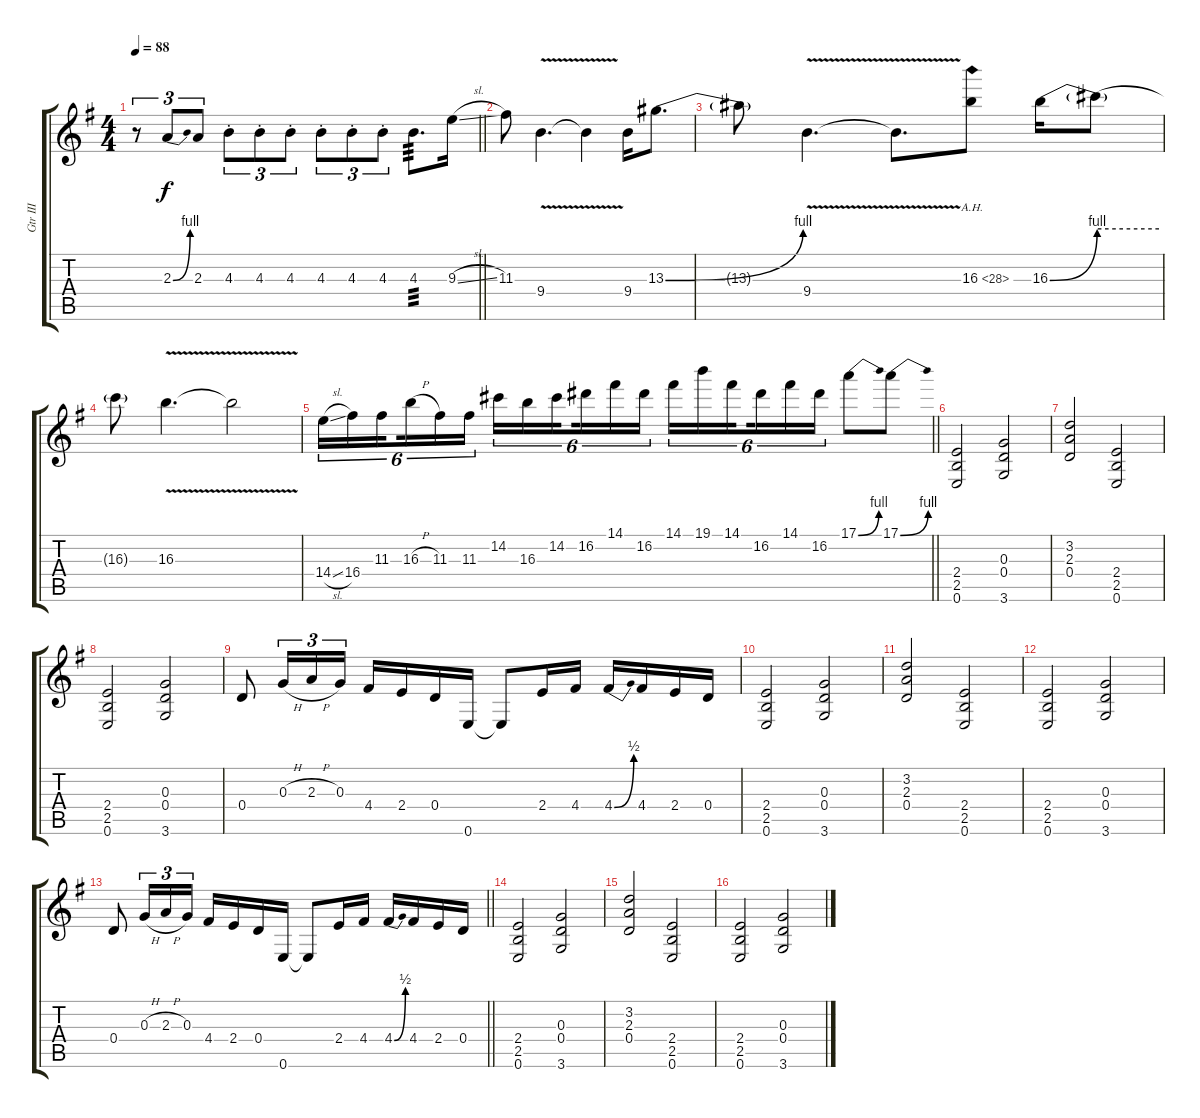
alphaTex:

\track ("Gtr III" "Gtr III") {instrument overdrivenguitar}
\staff {score tabs}
\tuning (E4 B3 G3 D3 A2 E2) {hide}
\ts (4 4)
\tempo 88
\clef g2
\barLineRight lightlight
\ks g
r.8{tu (3 2) dy f} 2.3{be (bend 0 0 60 4)}.8{tu (3 2)} 2.3.8{tu (3 2)} 4.3{st}.8{tu (3 2)} 4.3{st}.8{tu (3 2)} 4.3{st}.8{tu (3 2)} 4.3{st}.8{tu (3 2)} 4.3{st}.8{tu (3 2)} 4.3{st}.8{tu (3 2)} 4.3.8{d tp 3} 9.3{sl}.16 |
11.3.8 9.4{v}.4{d} 9.4{v t}.4 9.4.16 13.3{be (bend 0 0 60 4)}.8{d} |
13.3{t}.8 9.4{v}.4{d} 9.4{v t}.8{d} 16.3{ah 12}.8 16.3{be (bend 0 0 60 4)}.16 16.3{be (hold 0 4 60 4) t}.8 |
16.3{t}.8 16.3{v}.4{d} 16.3{v t}.2 |
\barLineRight lightlight
14.4{sl}.16{tu (6 4)} 16.4.16{tu (6 4)} 11.3.16{tu (6 4) beam splitsecondary} 16.3{h}.16{tu (6 4)} 11.3.16{tu (6 4)} 11.3.16{tu (6 4)} 14.2.16{tu (6 4)} 16.3.16{tu (6 4)} 14.2.16{tu (6 4) beam splitsecondary} 16.2.16{tu (6 4)} 14.1.16{tu (6 4)} 16.2.16{tu (6 4)} 14.1.16{tu (6 4)} 19.1.16{tu (6 4)} 14.1.16{tu (6 4) beam splitsecondary} 16.2.16{tu (6 4)} 14.1.16{tu (6 4)} 16.2.16{tu (6 4)} 17.1{be (bend 0 0 60 4)}.8 17.1{be (bend 0 0 60 4)}.8 |
(2.4 2.5 0.6).2 (0.3 0.4 3.6).2 |
(3.2 2.3 0.4).2 (2.4 2.5 0.6).2 |
(2.4 2.5 0.6).2 (0.3 0.4 3.6).2 |
0.4.8 0.3{h}.16{tu (3 2)} 2.3{h}.16{tu (3 2)} 0.3.16{tu (3 2)} 4.4.16 2.4.16 0.4.16 0.6.16 0.6{t}.8 2.4.16 4.4.16 4.4{be (bend 0 0 60 2)}.16 4.4.16 2.4.16 0.4.16 |
(2.4 2.5 0.6).2 (0.3 0.4 3.6).2 |
(3.2 2.3 0.4).2 (2.4 2.5 0.6).2 |
(2.4 2.5 0.6).2 (0.3 0.4 3.6).2 |
\barLineRight lightlight
0.4.8 0.3{h}.16{tu (3 2)} 2.3{h}.16{tu (3 2)} 0.3.16{tu (3 2)} 4.4.16 2.4.16 0.4.16 0.6.16 0.6{t}.8 2.4.16 4.4.16 4.4{be (bend 0 0 60 2)}.16 4.4.16 2.4.16 0.4.16 |
(2.4 2.5 0.6).2 (0.3 0.4 3.6).2 |
(3.2 2.3 0.4).2 (2.4 2.5 0.6).2 |
(2.4 2.5 0.6).2 (0.3 0.4 3.6).2
